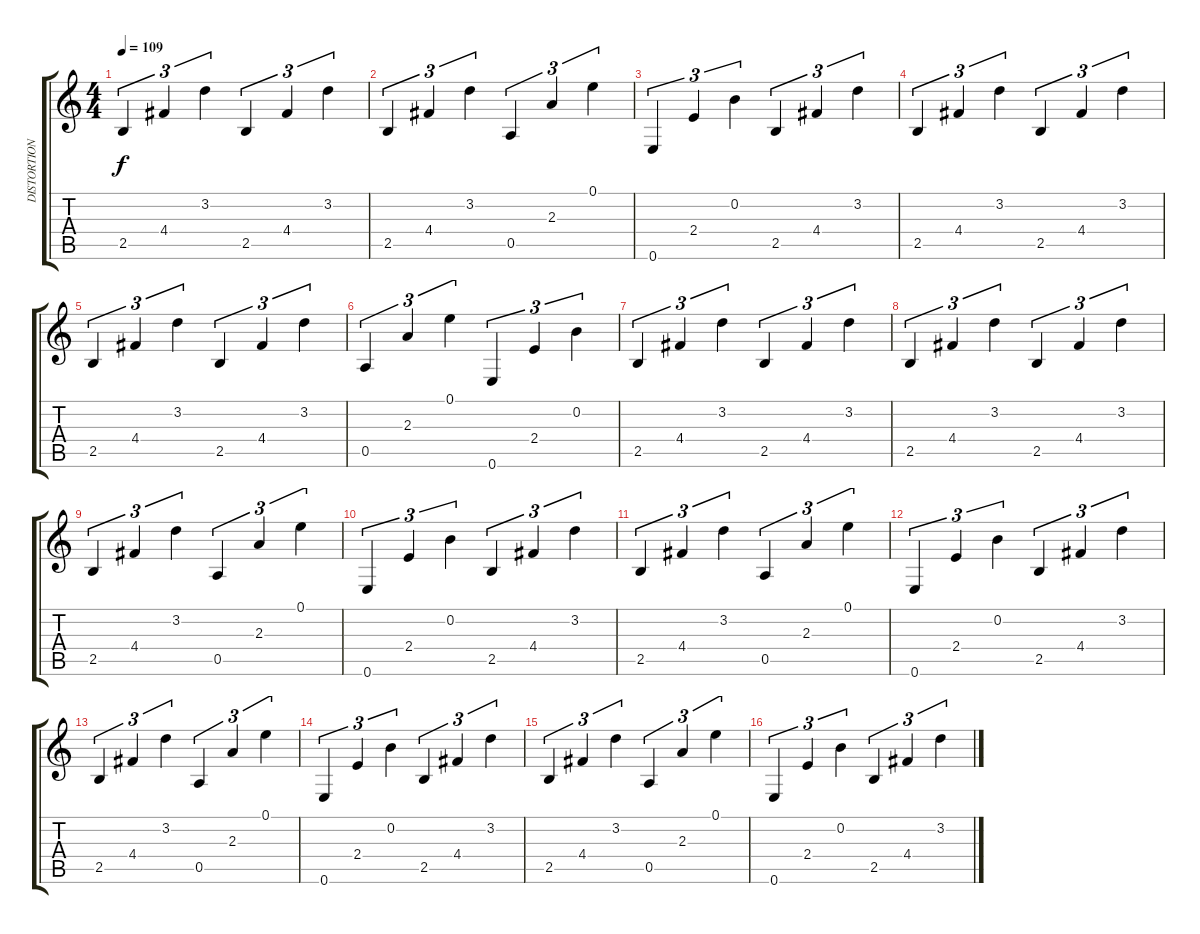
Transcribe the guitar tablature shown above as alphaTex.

\track ("DISTORTION GUITAR I" "DISTORTION") {instrument overdrivenguitar}
\staff {score tabs}
\tuning (E4 B3 G3 D3 A2 E2) {hide}
\ts (4 4)
\tempo 109
\clef g2
\ks c
2.5.4{tu (3 2) dy f} 4.4.4{tu (3 2)} 3.2.4{tu (3 2)} 2.5.4{tu (3 2)} 4.4.4{tu (3 2)} 3.2.4{tu (3 2)} |
2.5.4{tu (3 2)} 4.4.4{tu (3 2)} 3.2.4{tu (3 2)} 0.5.4{tu (3 2)} 2.3.4{tu (3 2)} 0.1.4{tu (3 2)} |
0.6.4{tu (3 2)} 2.4.4{tu (3 2)} 0.2.4{tu (3 2)} 2.5.4{tu (3 2)} 4.4.4{tu (3 2)} 3.2.4{tu (3 2)} |
2.5.4{tu (3 2)} 4.4.4{tu (3 2)} 3.2.4{tu (3 2)} 2.5.4{tu (3 2)} 4.4.4{tu (3 2)} 3.2.4{tu (3 2)} |
2.5.4{tu (3 2)} 4.4.4{tu (3 2)} 3.2.4{tu (3 2)} 2.5.4{tu (3 2)} 4.4.4{tu (3 2)} 3.2.4{tu (3 2)} |
0.5.4{tu (3 2)} 2.3.4{tu (3 2)} 0.1.4{tu (3 2)} 0.6.4{tu (3 2)} 2.4.4{tu (3 2)} 0.2.4{tu (3 2)} |
2.5.4{tu (3 2)} 4.4.4{tu (3 2)} 3.2.4{tu (3 2)} 2.5.4{tu (3 2)} 4.4.4{tu (3 2)} 3.2.4{tu (3 2)} |
2.5.4{tu (3 2)} 4.4.4{tu (3 2)} 3.2.4{tu (3 2)} 2.5.4{tu (3 2)} 4.4.4{tu (3 2)} 3.2.4{tu (3 2)} |
2.5.4{tu (3 2)} 4.4.4{tu (3 2)} 3.2.4{tu (3 2)} 0.5.4{tu (3 2)} 2.3.4{tu (3 2)} 0.1.4{tu (3 2)} |
0.6.4{tu (3 2)} 2.4.4{tu (3 2)} 0.2.4{tu (3 2)} 2.5.4{tu (3 2)} 4.4.4{tu (3 2)} 3.2.4{tu (3 2)} |
2.5.4{tu (3 2)} 4.4.4{tu (3 2)} 3.2.4{tu (3 2)} 0.5.4{tu (3 2)} 2.3.4{tu (3 2)} 0.1.4{tu (3 2)} |
0.6.4{tu (3 2)} 2.4.4{tu (3 2)} 0.2.4{tu (3 2)} 2.5.4{tu (3 2)} 4.4.4{tu (3 2)} 3.2.4{tu (3 2)} |
2.5.4{tu (3 2)} 4.4.4{tu (3 2)} 3.2.4{tu (3 2)} 0.5.4{tu (3 2)} 2.3.4{tu (3 2)} 0.1.4{tu (3 2)} |
0.6.4{tu (3 2)} 2.4.4{tu (3 2)} 0.2.4{tu (3 2)} 2.5.4{tu (3 2)} 4.4.4{tu (3 2)} 3.2.4{tu (3 2)} |
2.5.4{tu (3 2)} 4.4.4{tu (3 2)} 3.2.4{tu (3 2)} 0.5.4{tu (3 2)} 2.3.4{tu (3 2)} 0.1.4{tu (3 2)} |
0.6.4{tu (3 2)} 2.4.4{tu (3 2)} 0.2.4{tu (3 2)} 2.5.4{tu (3 2)} 4.4.4{tu (3 2)} 3.2.4{tu (3 2)}
